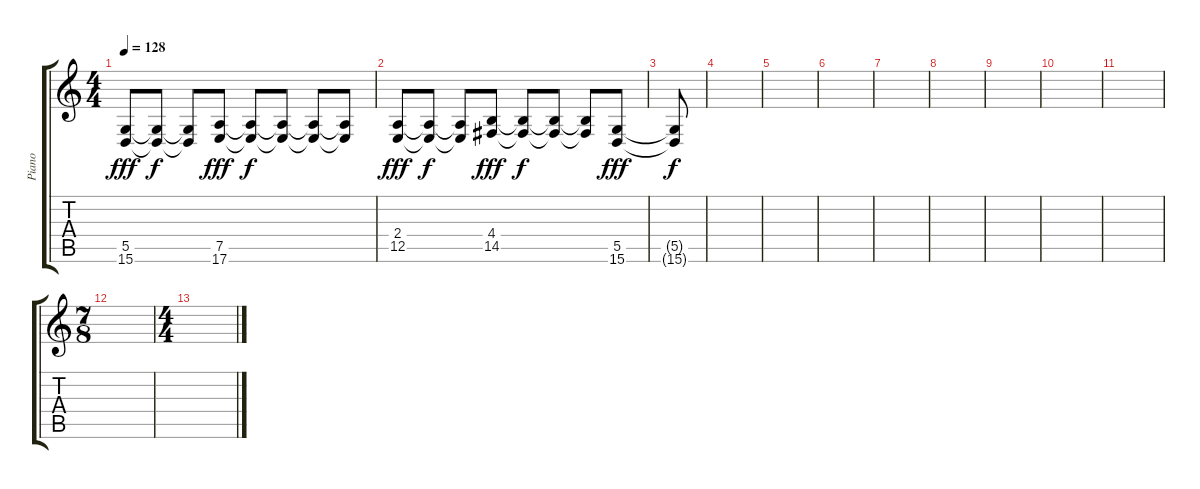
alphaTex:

\track ("Piano" "Piano") {instrument brightacousticpiano}
\staff {score tabs}
\tuning (E4 B3 G3 D3 A2 E2) {hide}
\ts (4 4)
\tempo 128
\clef g2
\ks c
(5.5 15.6).8{dy fff} (5.5{t} 15.6{t}).8{dy f} (5.5{t} 15.6{t}).8 (7.5 17.6).8{dy fff} (7.5{t} 17.6{t}).8{dy f} (7.5{t} 17.6{t}).8 (7.5{t} 17.6{t}).8 (7.5{t} 17.6{t}).8 |
(2.4 12.5).8{dy fff} (2.4{t} 12.5{t}).8{dy f} (2.4{t} 12.5{t}).8 (4.4 14.5).8{dy fff} (4.4{t} 14.5{t}).8{dy f} (4.4{t} 14.5{t}).8 (4.4{t} 14.5{t}).8 (5.5 15.6).8{dy fff} |
(5.5{t} 15.6{t}).8{dy f} |
|
|
|
|
|
|
|
|
\ts (7 8)
|
\ts (4 4)
